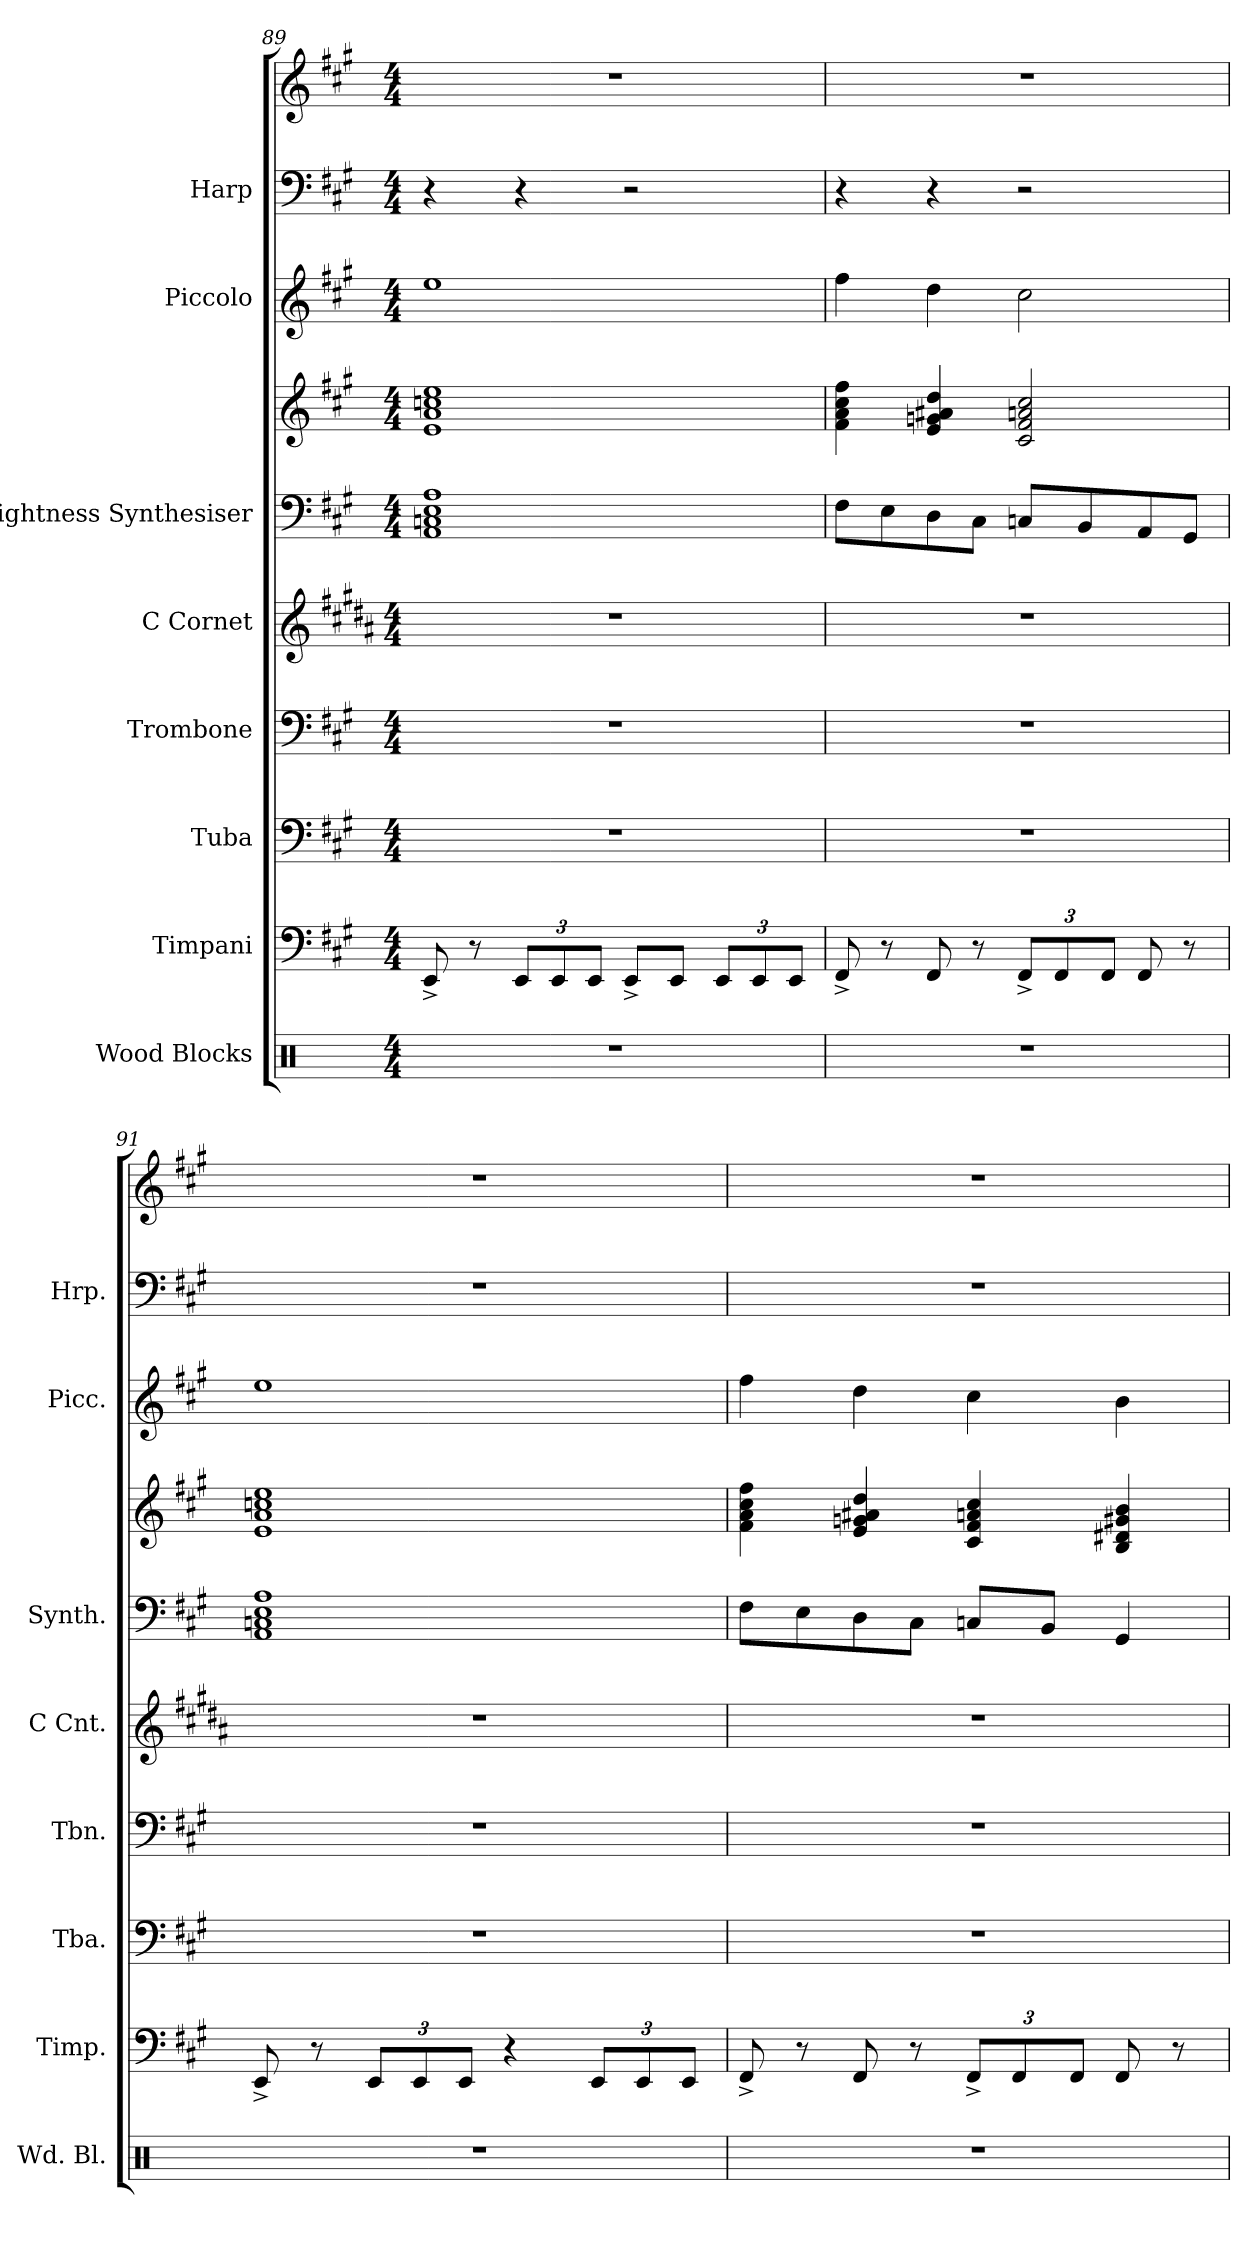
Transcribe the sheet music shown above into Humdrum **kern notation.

**kern	**kern	**kern	**kern	**kern	**kern	**kern	**kern	**kern	**kern
*part8	*part7	*part6	*part5	*part4	*part3	*part3	*part2	*part1	*part1
*staff10	*staff9	*staff8	*staff7	*staff6	*staff5	*staff4	*staff3	*staff2	*staff1
*I"Wood Blocks	*I"Timpani	*I"Tuba	*I"Trombone	*I"C Cornet	*I"Brightness Synthesiser	*	*I"Piccolo	*I"Harp	*
*I'Wd. Bl.	*I'Timp.	*I'Tba.	*I'Tbn.	*I'C Cnt.	*I'Synth.	*	*I'Picc.	*I'Hrp.	*
*clefX	*clefF4	*clefF4	*clefF4	*clefG2	*clefF4	*clefG2	*clefG2	*clefF4	*clefG2
*	*	*	*	*ITrd1c2	*	*	*ITrd-7c-12	*	*
*k[]	*k[f#c#g#]	*k[f#c#g#]	*k[f#c#g#]	*k[f#c#g#]	*k[f#c#g#]	*k[f#c#g#]	*k[f#c#g#]	*k[f#c#g#]	*k[f#c#g#]
*M4/4	*M4/4	*M4/4	*M4/4	*M4/4	*M4/4	*M4/4	*M4/4	*M4/4	*M4/4
=89	=89	=89	=89	=89	=89	=89	=89	=89	=89
1r	8EE^/	1r	1r	1r	1AA 1Cn 1E 1A	1e 1a 1ccn 1ee	1eee	4r	1r
.	8r	.	.	.	.	.	.	.	.
*	*Xbrackettup	*	*	*	*	*	*	*	*
.	12EE/L	.	.	.	.	.	.	4r	.
.	12EE/	.	.	.	.	.	.	.	.
.	12EE/J	.	.	.	.	.	.	.	.
.	8EE^/L	.	.	.	.	.	.	2r	.
.	8EE/J	.	.	.	.	.	.	.	.
.	12EE/L	.	.	.	.	.	.	.	.
.	12EE/	.	.	.	.	.	.	.	.
.	12EE/J	.	.	.	.	.	.	.	.
!!LO:PB:g=z
=90	=90	=90	=90	=90	=90	=90	=90	=90	=90
1r	8FF#^/	1r	1r	1r	8F#\L	4f#\ 4a\ 4cc#\ 4ff#\	4fff#\	4r	1r
.	8r	.	.	.	8E\	.	.	.	.
.	8FF#/	.	.	.	8D\	4e/ 4gn/ 4a#X/ 4dd/	4ddd\	4r	.
.	8r	.	.	.	8C#\J	.	.	.	.
.	12FF#^/L	.	.	.	8Cn/L	2c#/ 2f#/ 2an/ 2cc#/	2ccc#\	2r	.
.	12FF#/	.	.	.	.	.	.	.	.
.	.	.	.	.	8BB/	.	.	.	.
.	12FF#/J	.	.	.	.	.	.	.	.
.	8FF#/	.	.	.	8AA/	.	.	.	.
.	8r	.	.	.	8GG#/J	.	.	.	.
=91	=91	=91	=91	=91	=91	=91	=91	=91	=91
1r	8EE^/	1r	1r	1r	1AA 1Cn 1E 1A	1e 1a 1ccn 1ee	1eee	1r	1r
.	8r	.	.	.	.	.	.	.	.
.	12EE/L	.	.	.	.	.	.	.	.
.	12EE/	.	.	.	.	.	.	.	.
.	12EE/J	.	.	.	.	.	.	.	.
.	4r	.	.	.	.	.	.	.	.
.	12EE/L	.	.	.	.	.	.	.	.
.	12EE/	.	.	.	.	.	.	.	.
.	12EE/J	.	.	.	.	.	.	.	.
=92	=92	=92	=92	=92	=92	=92	=92	=92	=92
1r	8FF#^/	1r	1r	1r	8F#\L	4f#\ 4a\ 4cc#\ 4ff#\	4fff#\	1r	1r
.	8r	.	.	.	8E\	.	.	.	.
.	8FF#/	.	.	.	8D\	4e/ 4gn/ 4a#X/ 4dd/	4ddd\	.	.
.	8r	.	.	.	8C#\J	.	.	.	.
.	12FF#^/L	.	.	.	8Cn/L	4c#/ 4f#/ 4an/ 4cc#/	4ccc#\	.	.
.	12FF#/	.	.	.	.	.	.	.	.
.	.	.	.	.	8BB/J	.	.	.	.
.	12FF#/J	.	.	.	.	.	.	.	.
.	8FF#/	.	.	.	4GG#/	4B/ 4d#X/ 4g#X/ 4b/	4bb\	.	.
.	8r	.	.	.	.	.	.	.	.
=	=	=	=	=	=	=	=	=	=
*-	*-	*-	*-	*-	*-	*-	*-	*-	*-
